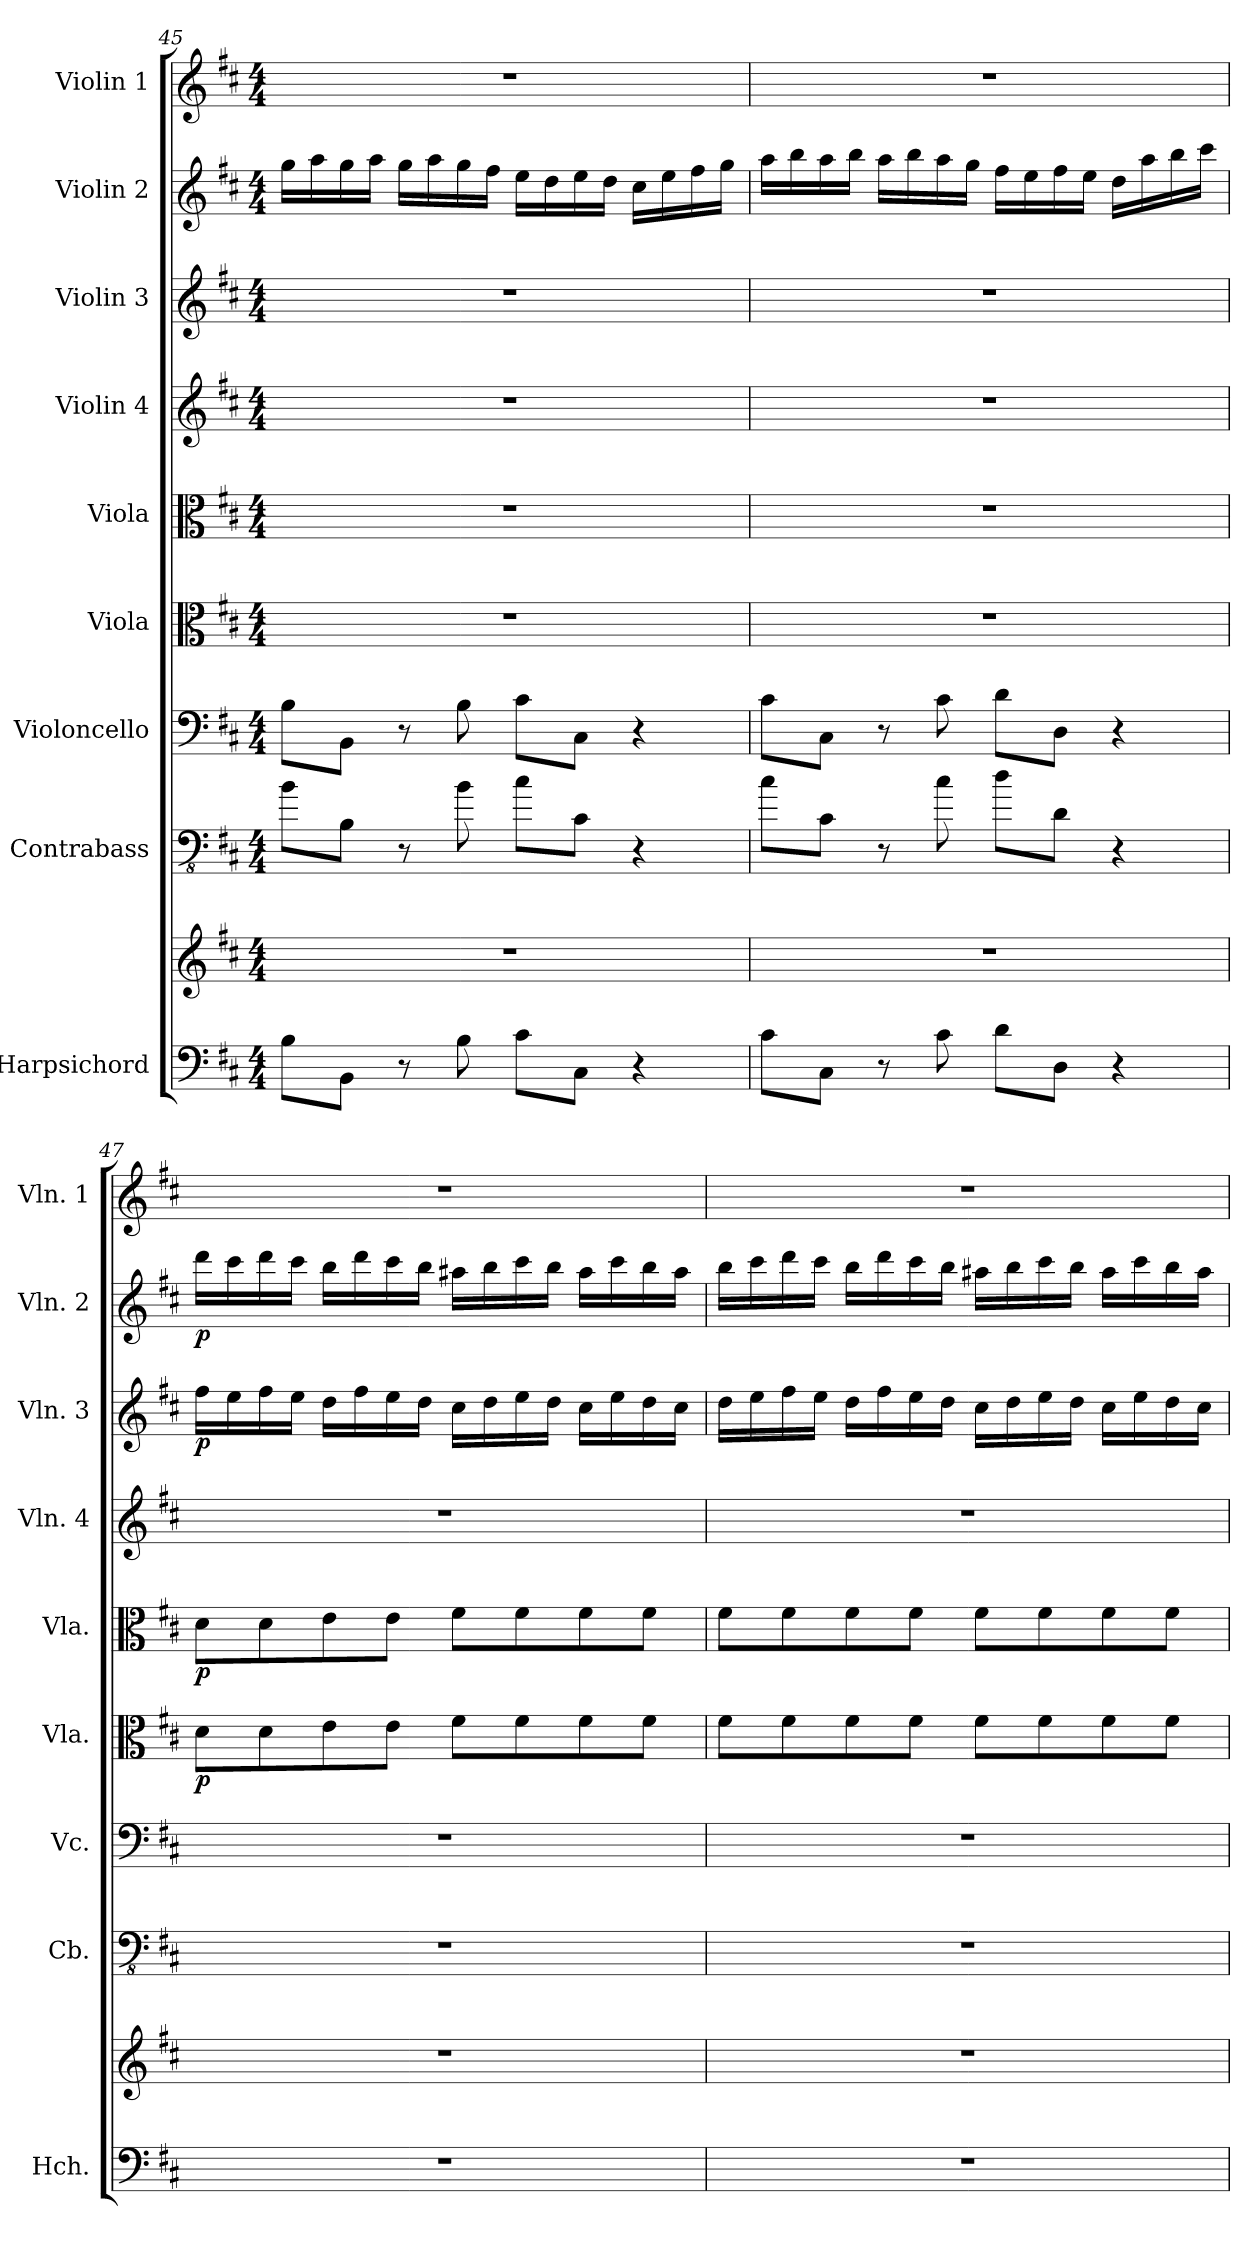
**kern	**kern	**kern	**kern	**kern	**dynam	**kern	**dynam	**kern	**kern	**dynam	**kern	**dynam	**kern
*part9	*part9	*part8	*part7	*part6	*part6	*part5	*part5	*part4	*part3	*part3	*part2	*part2	*part1
*staff10	*staff9	*staff8	*staff7	*staff6	*staff6	*staff5	*staff5	*staff4	*staff3	*staff3	*staff2	*staff2	*staff1
*I"Harpsichord	*	*I"Contrabass	*I"Violoncello	*I"Viola	*	*I"Viola	*	*I"Violin 4	*I"Violin 3	*	*I"Violin 2	*	*I"Violin 1
*I'Hch.	*	*I'Cb.	*I'Vc.	*I'Vla.	*	*I'Vla.	*	*I'Vln. 4	*I'Vln. 3	*	*I'Vln. 2	*	*I'Vln. 1
*clefF4	*clefG2	*clefFv4	*clefF4	*clefC3	*	*clefC3	*	*clefG2	*clefG2	*	*clefG2	*	*clefG2
*	*	*ITrd7c12	*	*	*	*	*	*	*	*	*	*	*
*k[f#c#]	*k[f#c#]	*k[f#c#]	*k[f#c#]	*k[f#c#]	*	*k[f#c#]	*	*k[f#c#]	*k[f#c#]	*	*k[f#c#]	*	*k[f#c#]
*M4/4	*M4/4	*M4/4	*M4/4	*M4/4	*	*M4/4	*	*M4/4	*M4/4	*	*M4/4	*	*M4/4
=45	=45	=45	=45	=45	=45	=45	=45	=45	=45	=45	=45	=45	=45
8B\L	1r	8BB\L	8B\L	1r	.	1r	.	1r	1r	.	16gg\LL	.	1r
.	.	.	.	.	.	.	.	.	.	.	16aa\	.	.
8BB\J	.	8BBB\J	8BB\J	.	.	.	.	.	.	.	16gg\	.	.
.	.	.	.	.	.	.	.	.	.	.	16aa\JJ	.	.
8r	.	8r	8r	.	.	.	.	.	.	.	16gg\LL	.	.
.	.	.	.	.	.	.	.	.	.	.	16aa\	.	.
8B\	.	8BB\	8B\	.	.	.	.	.	.	.	16gg\	.	.
.	.	.	.	.	.	.	.	.	.	.	16ff#\JJ	.	.
8c#\L	.	8C#\L	8c#\L	.	.	.	.	.	.	.	16ee\LL	.	.
.	.	.	.	.	.	.	.	.	.	.	16dd\	.	.
8C#\J	.	8CC#\J	8C#\J	.	.	.	.	.	.	.	16ee\	.	.
.	.	.	.	.	.	.	.	.	.	.	16dd\JJ	.	.
4r	.	4r	4r	.	.	.	.	.	.	.	16cc#\LL	.	.
.	.	.	.	.	.	.	.	.	.	.	16ee\	.	.
.	.	.	.	.	.	.	.	.	.	.	16ff#\	.	.
.	.	.	.	.	.	.	.	.	.	.	16gg\JJ	.	.
!!LO:PB:g=z
=46	=46	=46	=46	=46	=46	=46	=46	=46	=46	=46	=46	=46	=46
8c#\L	1r	8C#\L	8c#\L	1r	.	1r	.	1r	1r	.	16aa\LL	.	1r
.	.	.	.	.	.	.	.	.	.	.	16bb\	.	.
8C#\J	.	8CC#\J	8C#\J	.	.	.	.	.	.	.	16aa\	.	.
.	.	.	.	.	.	.	.	.	.	.	16bb\JJ	.	.
8r	.	8r	8r	.	.	.	.	.	.	.	16aa\LL	.	.
.	.	.	.	.	.	.	.	.	.	.	16bb\	.	.
8c#\	.	8C#\	8c#\	.	.	.	.	.	.	.	16aa\	.	.
.	.	.	.	.	.	.	.	.	.	.	16gg\JJ	.	.
8d\L	.	8D\L	8d\L	.	.	.	.	.	.	.	16ff#\LL	.	.
.	.	.	.	.	.	.	.	.	.	.	16ee\	.	.
8D\J	.	8DD\J	8D\J	.	.	.	.	.	.	.	16ff#\	.	.
.	.	.	.	.	.	.	.	.	.	.	16ee\JJ	.	.
4r	.	4r	4r	.	.	.	.	.	.	.	16dd\LL	.	.
.	.	.	.	.	.	.	.	.	.	.	16aa\	.	.
.	.	.	.	.	.	.	.	.	.	.	16bb\	.	.
.	.	.	.	.	.	.	.	.	.	.	16ccc#\JJ	.	.
=47	=47	=47	=47	=47	=47	=47	=47	=47	=47	=47	=47	=47	=47
!	!	!	!	!	!LO:DY:b	!	!LO:DY:b	!	!	!LO:DY:b	!	!LO:DY:b	!
1r	1r	1r	1r	8d\L	p	8d\L	p	1r	16ff#\LL	p	16ddd\LL	p	1r
.	.	.	.	.	.	.	.	.	16ee\	.	16ccc#\	.	.
.	.	.	.	8d\	.	8d\	.	.	16ff#\	.	16ddd\	.	.
.	.	.	.	.	.	.	.	.	16ee\JJ	.	16ccc#\JJ	.	.
.	.	.	.	8e\	.	8e\	.	.	16dd\LL	.	16bb\LL	.	.
.	.	.	.	.	.	.	.	.	16ff#\	.	16ddd\	.	.
.	.	.	.	8e\J	.	8e\J	.	.	16ee\	.	16ccc#\	.	.
.	.	.	.	.	.	.	.	.	16dd\JJ	.	16bb\JJ	.	.
.	.	.	.	8f#\L	.	8f#\L	.	.	16cc#\LL	.	16aa#X\LL	.	.
.	.	.	.	.	.	.	.	.	16dd\	.	16bb\	.	.
.	.	.	.	8f#\	.	8f#\	.	.	16ee\	.	16ccc#\	.	.
.	.	.	.	.	.	.	.	.	16dd\JJ	.	16bb\JJ	.	.
.	.	.	.	8f#\	.	8f#\	.	.	16cc#\LL	.	16aa#\LL	.	.
.	.	.	.	.	.	.	.	.	16ee\	.	16ccc#\	.	.
.	.	.	.	8f#\J	.	8f#\J	.	.	16dd\	.	16bb\	.	.
.	.	.	.	.	.	.	.	.	16cc#\JJ	.	16aa#\JJ	.	.
!!LO:PB:g=z
=48	=48	=48	=48	=48	=48	=48	=48	=48	=48	=48	=48	=48	=48
1r	1r	1r	1r	8f#\L	.	8f#\L	.	1r	16dd\LL	.	16bb\LL	.	1r
.	.	.	.	.	.	.	.	.	16ee\	.	16ccc#\	.	.
.	.	.	.	8f#\	.	8f#\	.	.	16ff#\	.	16ddd\	.	.
.	.	.	.	.	.	.	.	.	16ee\JJ	.	16ccc#\JJ	.	.
.	.	.	.	8f#\	.	8f#\	.	.	16dd\LL	.	16bb\LL	.	.
.	.	.	.	.	.	.	.	.	16ff#\	.	16ddd\	.	.
.	.	.	.	8f#\J	.	8f#\J	.	.	16ee\	.	16ccc#\	.	.
.	.	.	.	.	.	.	.	.	16dd\JJ	.	16bb\JJ	.	.
.	.	.	.	8f#\L	.	8f#\L	.	.	16cc#\LL	.	16aa#X\LL	.	.
.	.	.	.	.	.	.	.	.	16dd\	.	16bb\	.	.
.	.	.	.	8f#\	.	8f#\	.	.	16ee\	.	16ccc#\	.	.
.	.	.	.	.	.	.	.	.	16dd\JJ	.	16bb\JJ	.	.
.	.	.	.	8f#\	.	8f#\	.	.	16cc#\LL	.	16aa#\LL	.	.
.	.	.	.	.	.	.	.	.	16ee\	.	16ccc#\	.	.
.	.	.	.	8f#\J	.	8f#\J	.	.	16dd\	.	16bb\	.	.
.	.	.	.	.	.	.	.	.	16cc#\JJ	.	16aa#\JJ	.	.
=	=	=	=	=	=	=	=	=	=	=	=	=	=
*-	*-	*-	*-	*-	*-	*-	*-	*-	*-	*-	*-	*-	*-
